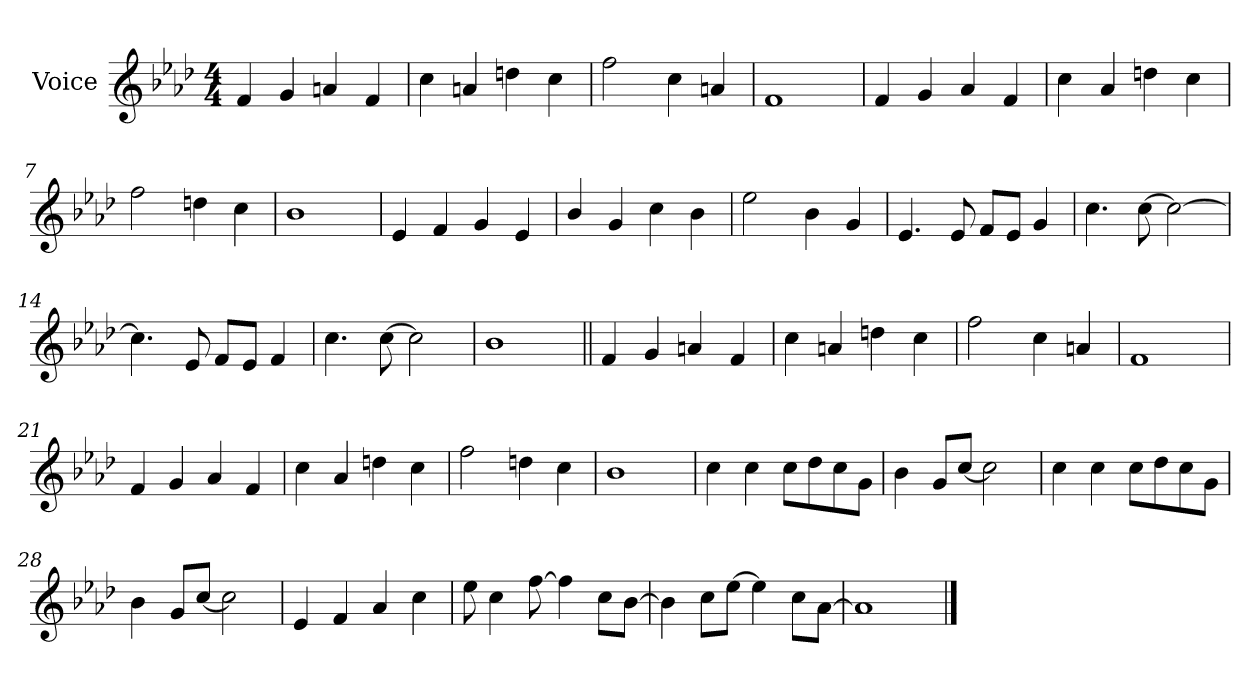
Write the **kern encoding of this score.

**kern
*part1
*staff1
*I"Voice
*I'V.
*clefG2
*k[b-e-a-d-]
*A-:
*M4/4
=1
4f/
4g/
4an/
4f/
=2
4cc\
4an/
4ddn\
4cc\
=3
2ff\
4cc\
4an/
=4
1f
!!LO:LB:g=z
=5
4f/
4g/
4a-/
4f/
=6
4cc\
4a-/
4ddn\
4cc\
=7
2ff\
4ddn\
4cc\
=8
1b-
!!LO:LB:g=z
=9
4e-/
4f/
4g/
4e-/
=10
4b-/
4g/
4cc\
4b-\
=11
2ee-\
4b-\
4g/
=12
4.e-/
8e-/
8f/L
8e-/J
4g/
!!LO:LB:g=z
=13
4.cc\
[>8cc\
2cc\_>
=14
4.cc\]
8e-/
8f/L
8e-/J
4f/
=15
4.cc\
[>8cc\
2cc\]
=16
1b-
!!LO:LB:g=z
=17||
4f/
4g/
4an/
4f/
=18
4cc\
4an/
4ddn\
4cc\
=19
2ff\
4cc\
4an/
=20
1f
!!LO:LB:g=z
=21
4f/
4g/
4a-/
4f/
=22
4cc\
4a-/
4ddn\
4cc\
=23
2ff\
4ddn\
4cc\
=24
1b-
!!LO:LB:g=z
=25
4cc\
4cc\
8cc\L
8dd-\
8cc\
8g\J
=26
4b-\
8g/L
[>8cc/J
2cc\]
=27
4cc\
4cc\
8cc\L
8dd-\
8cc\
8g\J
=28
4b-\
8g/L
[>8cc/J
2cc\]
!!LO:LB:g=z
=29
4e-/
4f/
4a-/
4cc\
=30
8ee-\
4cc\
[>8ff\
4ff\]
8cc\L
[>8b-\J
=31
4b-\]
8cc\L
[>8ee-\J
4ee-\]
8cc\L
[>8a-\J
=32
1a-]
==
*-
